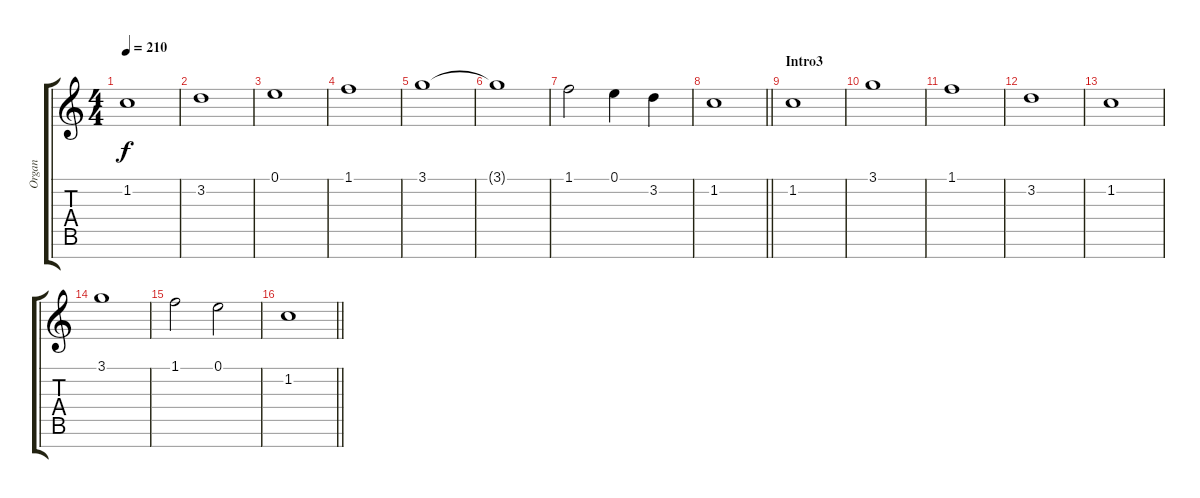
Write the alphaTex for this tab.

\track ("Organ" "Organ") {instrument rockorgan}
\staff {score tabs}
\tuning (E5 B4 G4 D4 A3 E3 B2) {hide}
\ts (4 4)
\tempo 210
\clef g2
\ks c
1.2.1{dy f} |
3.2.1 |
0.1.1 |
1.1.1 |
3.1.1 |
3.1{t}.1 |
1.1.2 0.1.4 3.2.4 |
\barLineRight lightlight
1.2.1 |
\section ("" "Intro3")
1.2.1 |
3.1.1 |
1.1.1 |
3.2.1 |
1.2.1 |
3.1.1 |
1.1.2 0.1.2 |
\barLineRight lightlight
1.2.1
